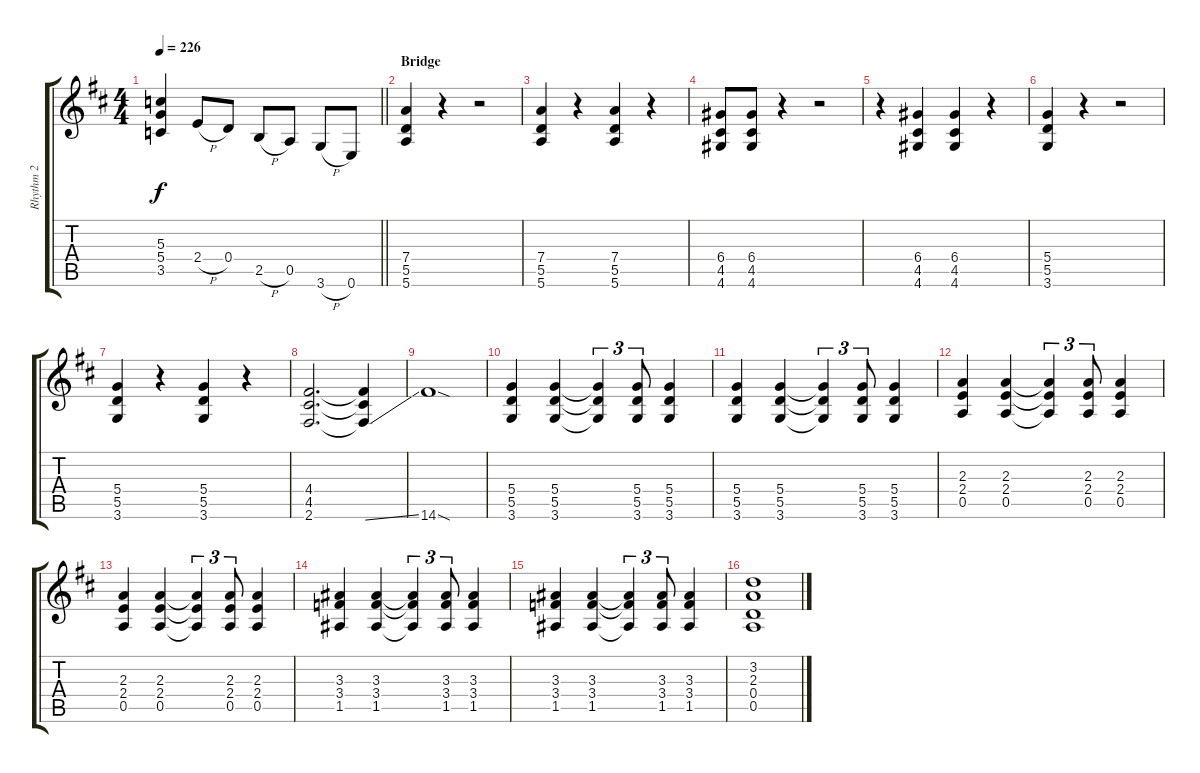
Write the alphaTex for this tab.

\track ("Rhythm 2" "Rhythm 2") {instrument overdrivenguitar}
\staff {score tabs}
\tuning (E4 B3 G3 D3 A2 E2) {hide}
\ts (4 4)
\tempo 226
\clef g2
\barLineRight lightlight
\ks d
(5.3 5.4 3.5).4{dy f} 2.4{h}.8 0.4.8 2.5{h}.8 0.5.8 3.6{h}.8 0.6.8 |
\section ("" "Bridge")
(7.4 5.5 5.6).4 r.4 r.2 |
(7.4 5.5 5.6).4 r.4 (7.4 5.5 5.6).4 r.4 |
(6.4 4.5 4.6).8 (6.4 4.5 4.6).8 r.4 r.2 |
r.4 (6.4 4.5 4.6).4 (6.4 4.5 4.6).4 r.4 |
(5.4 5.5 3.6).4 r.4 r.2 |
(5.4 5.5 3.6).4 r.4 (5.4 5.5 3.6).4 r.4 |
(4.4 4.5 2.6).2{d} (4.4{t} 4.5{t} 2.6{ss t}).4 |
14.6{sod}.1 |
(5.4 5.5 3.6).4 (5.4 5.5 3.6).4 (5.4{t} 5.5{t} 3.6{t}).4{tu (3 2)} (5.4 5.5 3.6).8{tu (3 2)} (5.4 5.5 3.6).4 |
(5.4 5.5 3.6).4 (5.4 5.5 3.6).4 (5.4{t} 5.5{t} 3.6{t}).4{tu (3 2)} (5.4 5.5 3.6).8{tu (3 2)} (5.4 5.5 3.6).4 |
(2.3 2.4 0.5).4 (2.3 2.4 0.5).4 (2.3{t} 2.4{t} 0.5{t}).4{tu (3 2)} (2.3 2.4 0.5).8{tu (3 2)} (2.3 2.4 0.5).4 |
(2.3 2.4 0.5).4 (2.3 2.4 0.5).4 (2.3{t} 2.4{t} 0.5{t}).4{tu (3 2)} (2.3 2.4 0.5).8{tu (3 2)} (2.3 2.4 0.5).4 |
(3.3 3.4 1.5).4 (3.3 3.4 1.5).4 (3.3{t} 3.4{t} 1.5{t}).4{tu (3 2)} (3.3 3.4 1.5).8{tu (3 2)} (3.3 3.4 1.5).4 |
(3.3 3.4 1.5).4 (3.3 3.4 1.5).4 (3.3{t} 3.4{t} 1.5{t}).4{tu (3 2)} (3.3 3.4 1.5).8{tu (3 2)} (3.3 3.4 1.5).4 |
(3.2 2.3 0.4 0.5).1
